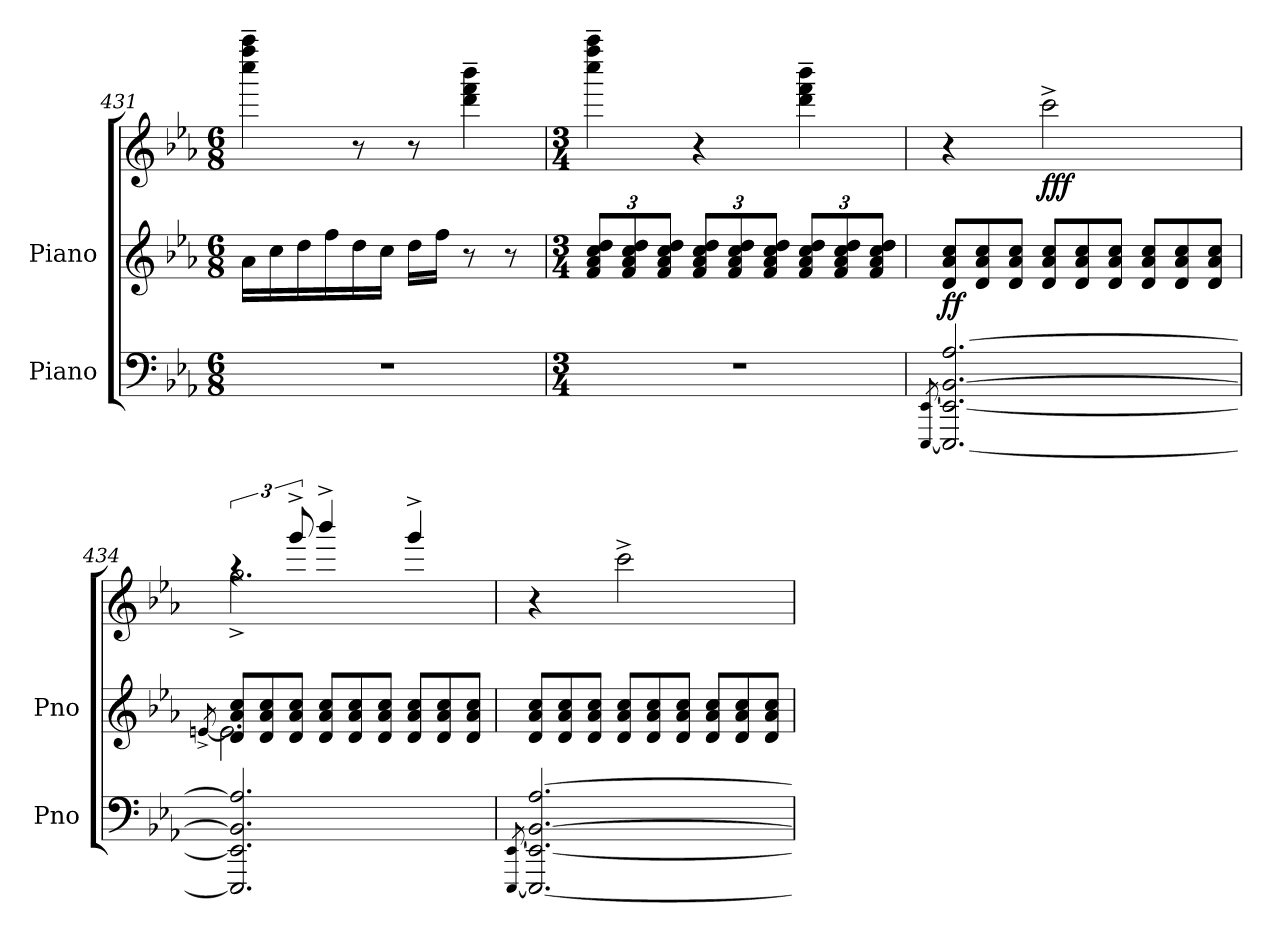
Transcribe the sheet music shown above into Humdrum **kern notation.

**kern	**kern	**kern	**dynam
*part2	*part1	*part1	*part1
*staff3	*staff2	*staff1	*staff1/2
*I"Piano	*I"Piano	*	*
*I'Pno	*I'Pno	*	*
*clefF4	*clefG2	*clefG2	*
*k[b-e-a-]	*k[b-e-a-]	*k[b-e-a-]	*
*M6/8	*M6/8	*M6/8	*
=431	=431	=431	=431
2.r	16a-\LL	4cccc\~ 4ffff\~ 4aaaa-\~	.
.	16cc\	.	.
.	16dd\	.	.
.	16ff\	.	.
.	16dd\	8r	.
.	16cc\JJ	.	.
.	16dd\LL	8r	.
.	16ff\JJ	.	.
.	8r	4ddd\~ 4fff\~ 4bbb-\~	.
.	8r	.	.
=432	=432	=432	=432
*M3/4	*M3/4	*M3/4	*
*	*Xbrackettup	*	*
2.r	12f/ 12a-/ 12cc/ 12dd/L	4cccc\~ 4ffff\~ 4aaaa-\~	.
.	12f/ 12a-/ 12cc/ 12dd/	.	.
.	12f/ 12a-/ 12cc/ 12dd/J	.	.
.	12f/ 12a-/ 12cc/ 12dd/L	4r	.
.	12f/ 12a-/ 12cc/ 12dd/	.	.
.	12f/ 12a-/ 12cc/ 12dd/J	.	.
.	12f/ 12a-/ 12cc/ 12dd/L	4ddd\~ 4fff\~ 4bbb-\~	.
.	12f/ 12a-/ 12cc/ 12dd/	.	.
.	12f/ 12a-/ 12cc/ 12dd/J	.	.
!!LO:LB:g=z
=433	=433	=433	=433
[8qEEE-/ [8qEE-/	.	.	.
*	*Xtuplet	*	*
!	!	!	!LO:DY:b=2
2.EEE-/_ 2.EE-/_ [2.BB-/ [2.A-/	12d/ 12a-/ 12cc/L	4r	ff
.	12d/ 12a-/ 12cc/	.	.
.	12d/ 12a-/ 12cc/J	.	.
!	!	!	!LO:DY:b
.	12d/ 12a-/ 12cc/L	2ccc^\	fff
.	12d/ 12a-/ 12cc/	.	.
.	12d/ 12a-/ 12cc/J	.	.
.	12d/ 12a-/ 12cc/L	.	.
.	12d/ 12a-/ 12cc/	.	.
.	12d/ 12a-/ 12cc/J	.	.
=434	=434	=434	=434
*	*^	*	*
.	.	[8qen^/	.	.
*	*	*	*^	*
!	!	!	!	!	!LO:DY:b=2
2.EEE-/] 2.EE-/] 2.BB-/] 2.A-/]	12d/ 12a-/ 12cc/L	2.e\]	6raa	2.gg^\	other-dynamics
.	12d/ 12a-/ 12cc/	.	.	.	.
.	12d/ 12a-/ 12cc/J	.	12ggg^/	.	.
.	12d/ 12a-/ 12cc/L	.	4bbb-^/	.	.
.	12d/ 12a-/ 12cc/	.	.	.	.
.	12d/ 12a-/ 12cc/J	.	.	.	.
.	12d/ 12a-/ 12cc/L	.	4ggg^/	.	.
.	12d/ 12a-/ 12cc/	.	.	.	.
.	12d/ 12a-/ 12cc/J	.	.	.	.
*	*v	*v	*	*	*
*	*	*v	*v	*
=435	=435	=435	=435
[8qEEE-/ [8qEE-/	.	.	.
2.EEE-/_ 2.EE-/_ [2.BB-/ [2.A-/	12d/ 12a-/ 12cc/L	4r	.
.	12d/ 12a-/ 12cc/	.	.
.	12d/ 12a-/ 12cc/J	.	.
.	12d/ 12a-/ 12cc/L	2ccc^\	.
.	12d/ 12a-/ 12cc/	.	.
.	12d/ 12a-/ 12cc/J	.	.
.	12d/ 12a-/ 12cc/L	.	.
.	12d/ 12a-/ 12cc/	.	.
.	12d/ 12a-/ 12cc/J	.	.
=	=	=	=
*-	*-	*-	*-
